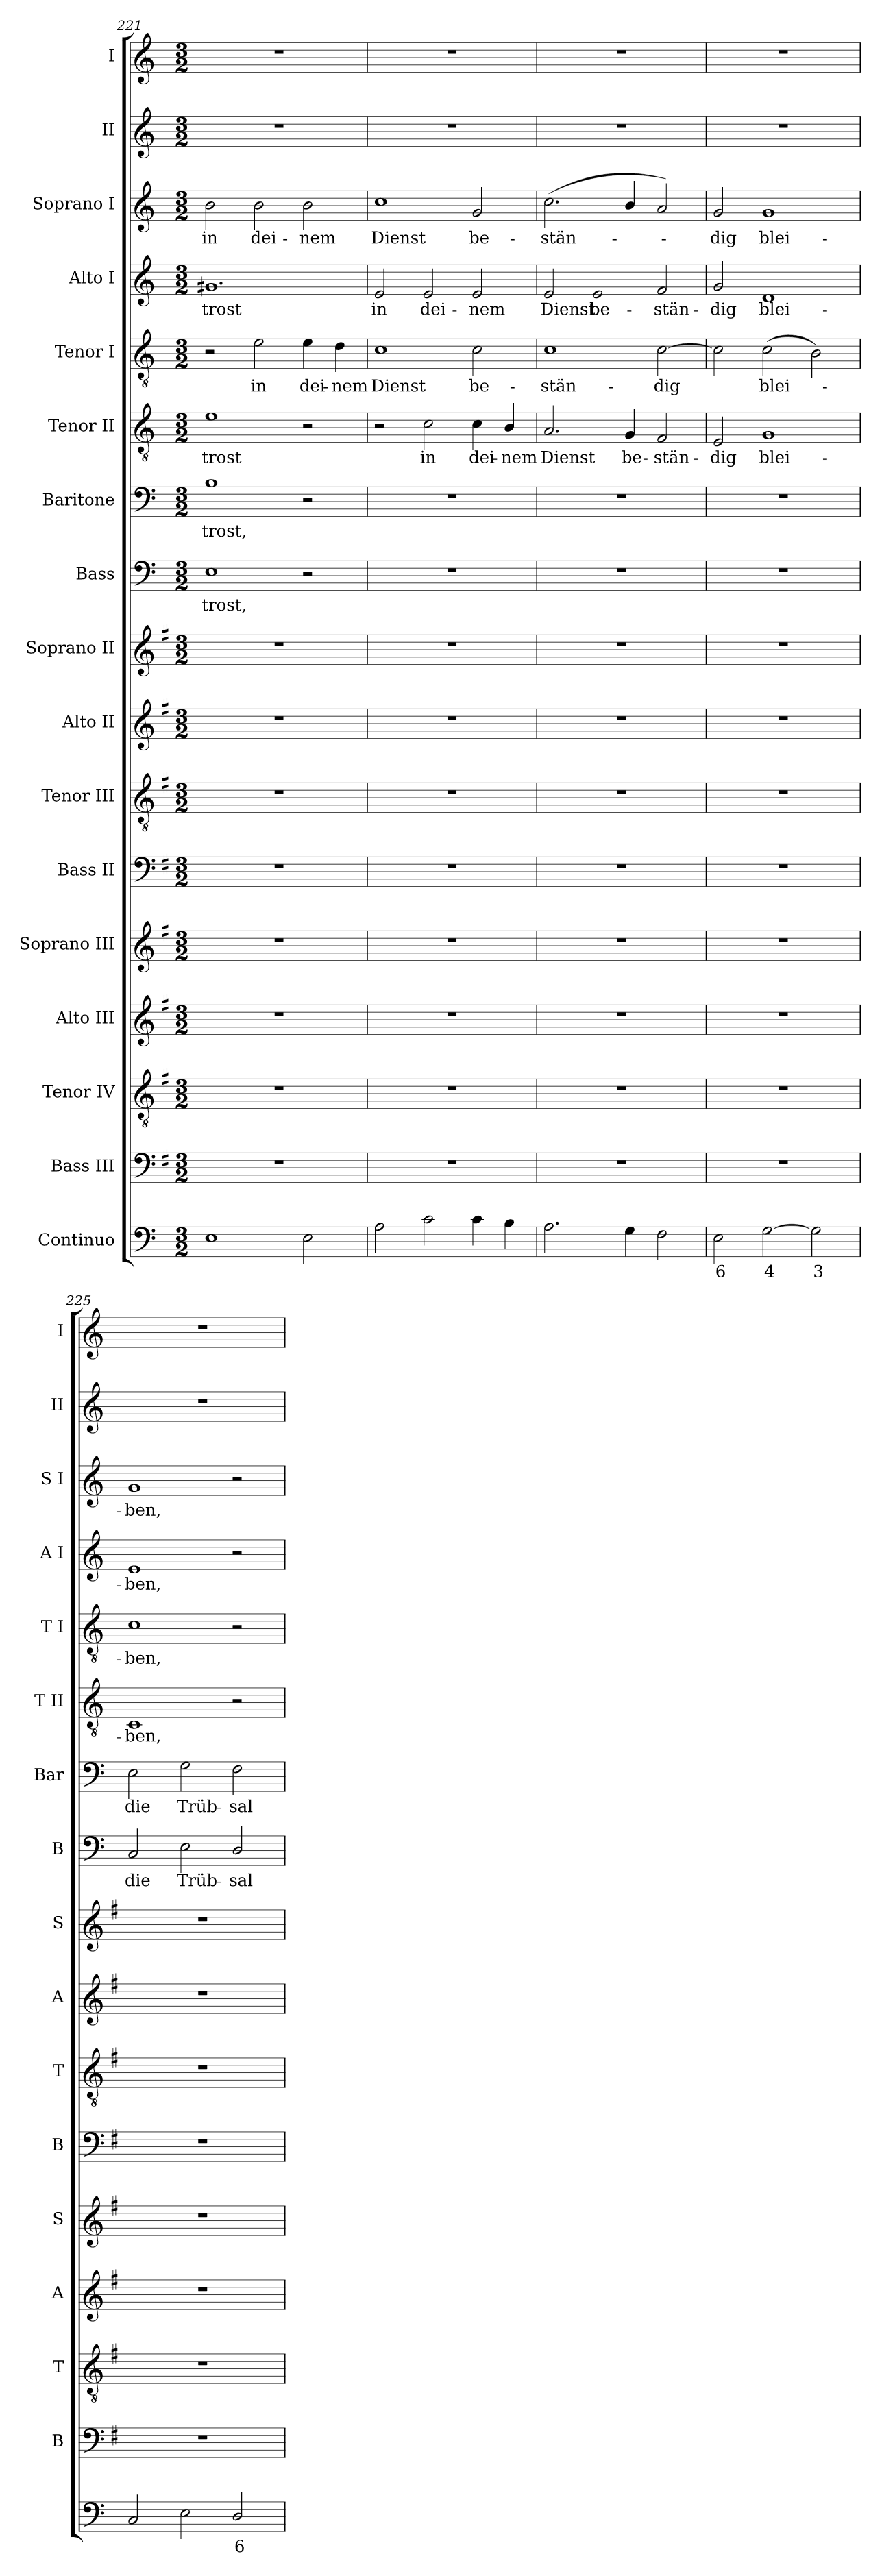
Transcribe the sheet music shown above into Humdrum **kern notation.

**kern	**text	**kern	**kern	**kern	**kern	**kern	**kern	**kern	**kern	**kern	**text	**kern	**text	**kern	**text	**kern	**text	**kern	**text	**kern	**text	**kern	**kern
*part17	*part17	*part16	*part15	*part14	*part13	*part12	*part11	*part10	*part9	*part8	*part8	*part7	*part7	*part6	*part6	*part5	*part5	*part4	*part4	*part3	*part3	*part2	*part1
*staff17	*staff17	*staff16	*staff15	*staff14	*staff13	*staff12	*staff11	*staff10	*staff9	*staff8	*staff8	*staff7	*staff7	*staff6	*staff6	*staff5	*staff5	*staff4	*staff4	*staff3	*staff3	*staff2	*staff1
*I"Continuo	*	*I"Bass III	*I"Tenor IV	*I"Alto III	*I"Soprano III	*I"Bass II	*I"Tenor III	*I"Alto II	*I"Soprano II	*I"Bass	*	*I"Baritone	*	*I"Tenor II	*	*I"Tenor I	*	*I"Alto I	*	*I"Soprano I	*	*I"II	*I"I
*	*	*I'B	*I'T	*I'A	*I'S	*I'B	*I'T	*I'A	*I'S	*I'B	*	*I'Bar	*	*I'T II	*	*I'T I	*	*I'A I	*	*I'S I	*	*I'II	*I'I
*clefF4	*	*clefF4	*clefGv2	*clefG2	*clefG2	*clefF4	*clefGv2	*clefG2	*clefG2	*clefF4	*	*clefF4	*	*clefGv2	*	*clefGv2	*	*clefG2	*	*clefG2	*	*clefG2	*clefG2
*	*	*ITrd4c7	*ITrd4c7	*ITrd4c7	*ITrd4c7	*ITrd4c7	*ITrd4c7	*ITrd4c7	*ITrd4c7	*	*	*	*	*	*	*	*	*	*	*	*	*	*
*k[]	*	*k[]	*k[]	*k[]	*k[]	*k[]	*k[]	*k[]	*k[]	*k[]	*	*k[]	*	*k[]	*	*k[]	*	*k[]	*	*k[]	*	*k[]	*k[]
*C:	*	*C:	*C:	*C:	*C:	*C:	*C:	*C:	*C:	*C:	*	*C:	*	*C:	*	*C:	*	*C:	*	*C:	*	*C:	*C:
*M3/2	*	*M3/2	*M3/2	*M3/2	*M3/2	*M3/2	*M3/2	*M3/2	*M3/2	*M3/2	*	*M3/2	*	*M3/2	*	*M3/2	*	*M3/2	*	*M3/2	*	*M3/2	*M3/2
=221	=221	=221	=221	=221	=221	=221	=221	=221	=221	=221	=221	=221	=221	=221	=221	=221	=221	=221	=221	=221	=221	=221	=221
!	!	!	!	!	!	!	!	!	!	!	!LO:LY:b	!	!LO:LY:b	!	!LO:LY:b	!	!	!	!LO:LY:b	!	!LO:LY:b	!	!
1E	.	1.r	1.r	1.r	1.r	1.r	1.r	1.r	1.r	1E	-trost,	1B	-trost,	1e	-trost	2r	.	1.g#X	-trost	2b	in	1.r	1.r
!	!	!	!	!	!	!	!	!	!	!	!	!	!	!	!	!	!LO:LY:b	!	!	!	!LO:LY:b	!	!
.	.	.	.	.	.	.	.	.	.	.	.	.	.	.	.	2e	in	.	.	2b	dei-	.	.
!	!	!	!	!	!	!	!	!	!	!	!	!	!	!	!	!	!LO:LY:b	!	!	!	!LO:LY:b	!	!
2E	.	.	.	.	.	.	.	.	.	2r	.	2r	.	2r	.	4e	dei-	.	.	2b	-nem	.	.
!	!	!	!	!	!	!	!	!	!	!	!	!	!	!	!	!	!LO:LY:b	!	!	!	!	!	!
.	.	.	.	.	.	.	.	.	.	.	.	.	.	.	.	4d	-nem	.	.	.	.	.	.
=222	=222	=222	=222	=222	=222	=222	=222	=222	=222	=222	=222	=222	=222	=222	=222	=222	=222	=222	=222	=222	=222	=222	=222
!	!	!	!	!	!	!	!	!	!	!LO:N:vis=1	!	!LO:N:vis=1	!	!	!	!	!LO:LY:b	!	!LO:LY:b	!	!LO:LY:b	!	!
2A	.	1.r	1.r	1.r	1.r	1.r	1.r	1.r	1.r	1.r	.	1.r	.	2r	.	1c	Dienst	2e	in	1cc	Dienst	1.r	1.r
!	!	!	!	!	!	!	!	!	!	!	!	!	!	!	!LO:LY:b	!	!	!	!LO:LY:b	!	!	!	!
2c	.	.	.	.	.	.	.	.	.	.	.	.	.	2c	in	.	.	2e	dei-	.	.	.	.
!	!	!	!	!	!	!	!	!	!	!	!	!	!	!	!LO:LY:b	!	!LO:LY:b	!	!LO:LY:b	!	!LO:LY:b	!	!
4c	.	.	.	.	.	.	.	.	.	.	.	.	.	4c	dei-	2c	be-	2e	-nem	2g	be-	.	.
!	!	!	!	!	!	!	!	!	!	!	!	!	!	!	!LO:LY:b	!	!	!	!	!	!	!	!
4B	.	.	.	.	.	.	.	.	.	.	.	.	.	4B/	-nem	.	.	.	.	.	.	.	.
=223	=223	=223	=223	=223	=223	=223	=223	=223	=223	=223	=223	=223	=223	=223	=223	=223	=223	=223	=223	=223	=223	=223	=223
!	!	!	!	!	!	!	!	!	!	!LO:N:vis=1	!	!LO:N:vis=1	!	!	!LO:LY:b	!	!LO:LY:b	!	!LO:LY:b	!	!LO:LY:b	!	!
2.A	.	1.r	1.r	1.r	1.r	1.r	1.r	1.r	1.r	1.r	.	1.r	.	2.A	Dienst	1c	-stän-	2e	Dienst	(<2.cc	-stän-	1.r	1.r
!	!	!	!	!	!	!	!	!	!	!	!	!	!	!	!	!	!	!	!LO:LY:b	!	!	!	!
.	.	.	.	.	.	.	.	.	.	.	.	.	.	.	.	.	.	2e	be-	.	.	.	.
!	!	!	!	!	!	!	!	!	!	!	!	!	!	!	!LO:LY:b	!	!	!	!	!	!	!	!
4G	.	.	.	.	.	.	.	.	.	.	.	.	.	4G	be-	.	.	.	.	4b/	.	.	.
!	!	!	!	!	!	!	!	!	!	!	!	!	!	!	!LO:LY:b	!	!LO:LY:b	!	!LO:LY:b	!	!	!	!
2F	.	.	.	.	.	.	.	.	.	.	.	.	.	2F	-stän-	[2c	-dig	2f	-stän-	2a)	.	.	.
=224	=224	=224	=224	=224	=224	=224	=224	=224	=224	=224	=224	=224	=224	=224	=224	=224	=224	=224	=224	=224	=224	=224	=224
!	!LO:LY:b	!	!	!	!	!	!	!	!	!LO:N:vis=1	!	!LO:N:vis=1	!	!	!LO:LY:b	!	!	!	!LO:LY:b	!	!LO:LY:b	!	!
2E	6	1.r	1.r	1.r	1.r	1.r	1.r	1.r	1.r	1.r	.	1.r	.	2E	-dig	2c]	.	2g	-dig	2g	dig	1.r	1.r
!	!LO:LY:b	!	!	!	!	!	!	!	!	!	!	!	!	!	!LO:LY:b	!	!LO:LY:b	!	!LO:LY:b	!	!LO:LY:b	!	!
[2G	4	.	.	.	.	.	.	.	.	.	.	.	.	1G	blei-	(>2c	blei-	1d	blei-	1g	blei-	.	.
!	!LO:LY:b	!	!	!	!	!	!	!	!	!	!	!	!	!	!	!	!	!	!	!	!	!	!
2G]	3	.	.	.	.	.	.	.	.	.	.	.	.	.	.	2B)	.	.	.	.	.	.	.
=225	=225	=225	=225	=225	=225	=225	=225	=225	=225	=225	=225	=225	=225	=225	=225	=225	=225	=225	=225	=225	=225	=225	=225
!	!	!	!	!	!	!	!	!	!	!	!LO:LY:b	!	!LO:LY:b	!	!LO:LY:b	!	!LO:LY:b	!	!LO:LY:b	!	!LO:LY:b	!	!
2C	.	1.r	1.r	1.r	1.r	1.r	1.r	1.r	1.r	2C	die	2E	die	1C	-ben,	1c	ben,	1e	-ben,	1g	-ben,	1.r	1.r
!	!	!	!	!	!	!	!	!	!	!	!LO:LY:b	!	!LO:LY:b	!	!	!	!	!	!	!	!	!	!
2E	.	.	.	.	.	.	.	.	.	2E	Trüb-	2G	Trüb-	.	.	.	.	.	.	.	.	.	.
!	!LO:LY:b	!	!	!	!	!	!	!	!	!	!LO:LY:b	!	!LO:LY:b	!	!	!	!	!	!	!	!	!	!
2D/	6	.	.	.	.	.	.	.	.	2D/	-sal	2F	-sal	2r	.	2r	.	2r	.	2r	.	.	.
=	=	=	=	=	=	=	=	=	=	=	=	=	=	=	=	=	=	=	=	=	=	=	=
*-	*-	*-	*-	*-	*-	*-	*-	*-	*-	*-	*-	*-	*-	*-	*-	*-	*-	*-	*-	*-	*-	*-	*-
